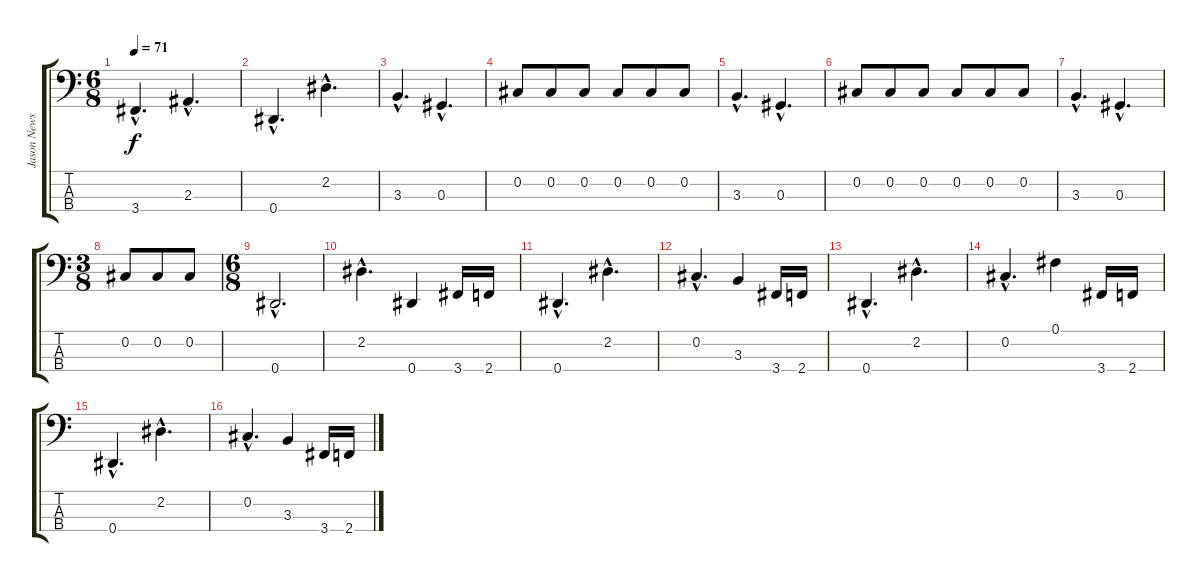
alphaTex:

\track ("Jason Newsted" "Jason News") {instrument electricbasspick}
\staff {score tabs}
\tuning (Gb2 Db2 Ab1 Eb1) {hide}
\ts (6 8)
\tempo 71
\clef f4
\ks c
3.4{hac}.4{d dy f} 2.3{hac}.4{d} |
0.4{hac}.4{d} 2.2{hac}.4{d} |
3.3{hac}.4{d} 0.3{hac}.4{d} |
0.2.8 0.2.8 0.2.8 0.2.8 0.2.8 0.2.8 |
3.3{hac}.4{d} 0.3{hac}.4{d} |
0.2.8 0.2.8 0.2.8 0.2.8 0.2.8 0.2.8 |
3.3{hac}.4{d} 0.3{hac}.4{d} |
\ts (3 8)
0.2.8 0.2.8 0.2.8 |
\ts (6 8)
0.4{hac}.2{d} |
2.2{hac}.4{d} 0.4.4 3.4.16 2.4.16 |
0.4{hac}.4{d} 2.2{hac}.4{d} |
0.2{hac}.4{d} 3.3.4 3.4.16 2.4.16 |
0.4{hac}.4{d} 2.2{hac}.4{d} |
0.2{hac}.4{d} 0.1.4 3.4.16 2.4.16 |
0.4{hac}.4{d} 2.2{hac}.4{d} |
0.2{hac}.4{d} 3.3.4 3.4.16 2.4.16
